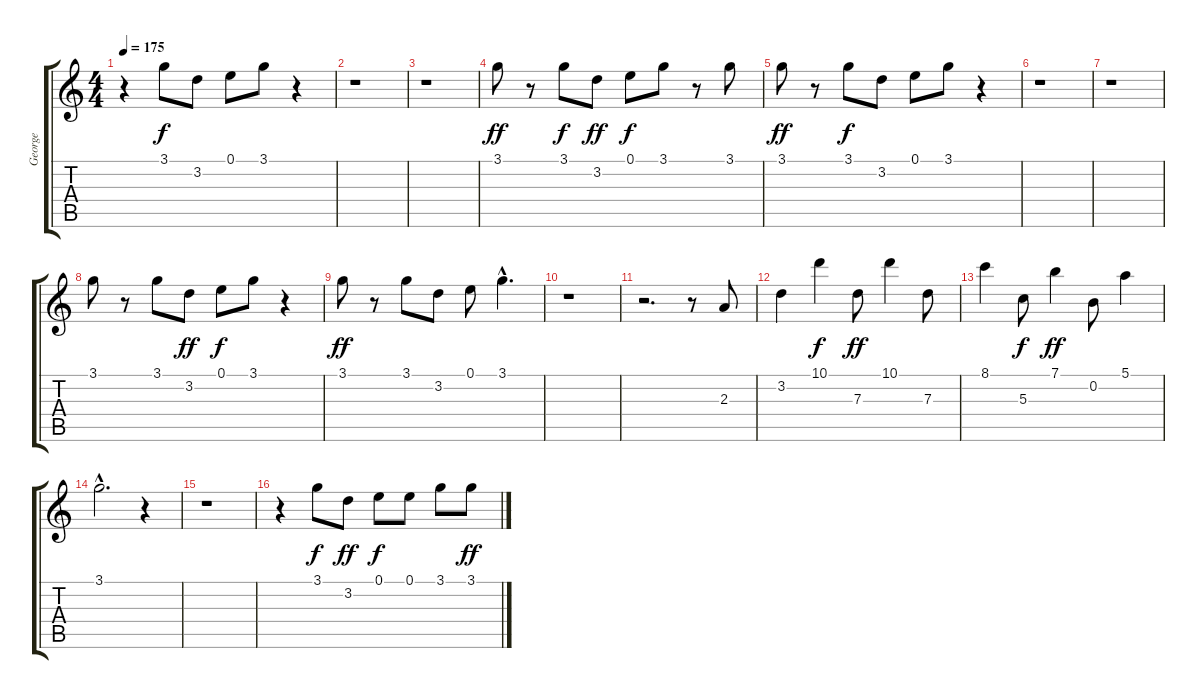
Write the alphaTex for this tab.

\track ("George" "George") {instrument electricguitarmuted}
\staff {score tabs}
\tuning (E4 B3 G3 D3 A2 E2) {hide}
\ts (4 4)
\tempo 175
\clef g2
\ks c
r.4{dy ff} 3.1.8{dy f} 3.2.8 0.1.8 3.1.8 r.4 |
r.1 |
r.1 |
3.1.8{dy ff} r.8 3.1.8{dy f} 3.2.8{dy ff} 0.1.8{dy f} 3.1.8 r.8 3.1.8 |
3.1.8{dy ff} r.8 3.1.8{dy f} 3.2.8 0.1.8 3.1.8 r.4 |
r.1 |
r.1 |
3.1.8 r.8 3.1.8 3.2.8{dy ff} 0.1.8{dy f} 3.1.8 r.4 |
3.1.8{dy ff} r.8 3.1.8 3.2.8 0.1.8 3.1{hac}.4{d} |
r.1 |
r.2{d} r.8 2.3.8 |
3.2.4 10.1.4{dy f} 7.3.8{dy ff} 10.1.4 7.3.8 |
8.1.4 5.3.8{dy f} 7.1.4{dy ff} 0.2.8 5.1.4 |
3.1{hac}.2{d} r.4 |
r.1 |
r.4 3.1.8{dy f} 3.2.8{dy ff} 0.1.8{dy f} 0.1.8 3.1.8 3.1.8{dy ff}
